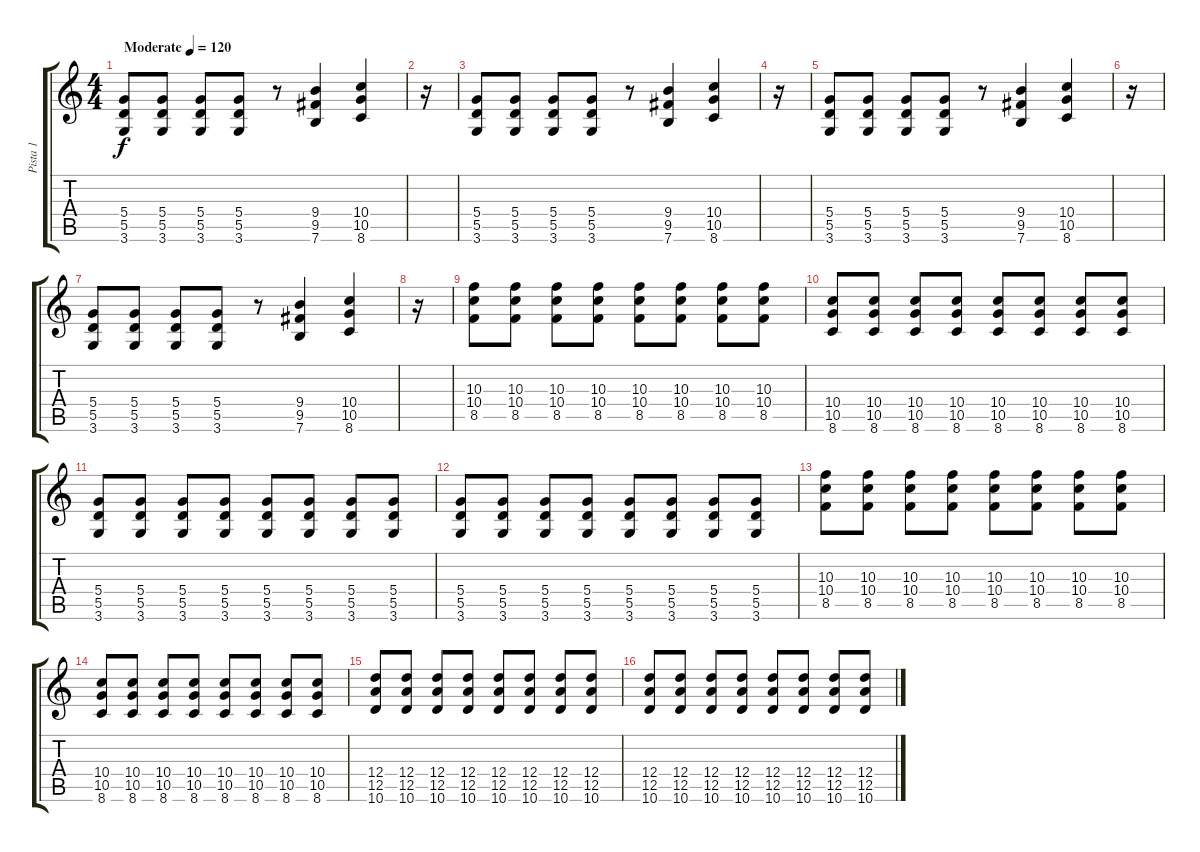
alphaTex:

\track ("Pista 1" "Pista 1") {instrument overdrivenguitar}
\staff {score tabs}
\tuning (E4 B3 G3 D3 A2 E2) {hide}
\ts (4 4)
\tempo (120 "Moderate")
\clef g2
\ks c
(5.4 5.5 3.6).8{dy f instrument overdrivenguitar} (5.4 5.5 3.6).8 (5.4 5.5 3.6).8 (5.4 5.5 3.6).8 r.8 (9.4 9.5 7.6).4 (10.4 10.5 8.6).4 |
r.16 |
(5.4 5.5 3.6).8 (5.4 5.5 3.6).8 (5.4 5.5 3.6).8 (5.4 5.5 3.6).8 r.8 (9.4 9.5 7.6).4 (10.4 10.5 8.6).4 |
r.16 |
(5.4 5.5 3.6).8 (5.4 5.5 3.6).8 (5.4 5.5 3.6).8 (5.4 5.5 3.6).8 r.8 (9.4 9.5 7.6).4 (10.4 10.5 8.6).4 |
r.16 |
(5.4 5.5 3.6).8 (5.4 5.5 3.6).8 (5.4 5.5 3.6).8 (5.4 5.5 3.6).8 r.8 (9.4 9.5 7.6).4 (10.4 10.5 8.6).4 |
r.16 |
(10.3 10.4 8.5).8 (10.3 10.4 8.5).8 (10.3 10.4 8.5).8 (10.3 10.4 8.5).8 (10.3 10.4 8.5).8 (10.3 10.4 8.5).8 (10.3 10.4 8.5).8 (10.3 10.4 8.5).8 |
(10.4 10.5 8.6).8 (10.4 10.5 8.6).8 (10.4 10.5 8.6).8 (10.4 10.5 8.6).8 (10.4 10.5 8.6).8 (10.4 10.5 8.6).8 (10.4 10.5 8.6).8 (10.4 10.5 8.6).8 |
(5.4 5.5 3.6).8 (5.4 5.5 3.6).8 (5.4 5.5 3.6).8 (5.4 5.5 3.6).8 (5.4 5.5 3.6).8 (5.4 5.5 3.6).8 (5.4 5.5 3.6).8 (5.4 5.5 3.6).8 |
(5.4 5.5 3.6).8 (5.4 5.5 3.6).8 (5.4 5.5 3.6).8 (5.4 5.5 3.6).8 (5.4 5.5 3.6).8 (5.4 5.5 3.6).8 (5.4 5.5 3.6).8 (5.4 5.5 3.6).8 |
(10.3 10.4 8.5).8 (10.3 10.4 8.5).8 (10.3 10.4 8.5).8 (10.3 10.4 8.5).8 (10.3 10.4 8.5).8 (10.3 10.4 8.5).8 (10.3 10.4 8.5).8 (10.3 10.4 8.5).8 |
(10.4 10.5 8.6).8 (10.4 10.5 8.6).8 (10.4 10.5 8.6).8 (10.4 10.5 8.6).8 (10.4 10.5 8.6).8 (10.4 10.5 8.6).8 (10.4 10.5 8.6).8 (10.4 10.5 8.6).8 |
(12.4 12.5 10.6).8 (12.4 12.5 10.6).8 (12.4 12.5 10.6).8 (12.4 12.5 10.6).8 (12.4 12.5 10.6).8 (12.4 12.5 10.6).8 (12.4 12.5 10.6).8 (12.4 12.5 10.6).8 |
(12.4 12.5 10.6).8 (12.4 12.5 10.6).8 (12.4 12.5 10.6).8 (12.4 12.5 10.6).8 (12.4 12.5 10.6).8 (12.4 12.5 10.6).8 (12.4 12.5 10.6).8 (12.4 12.5 10.6).8
